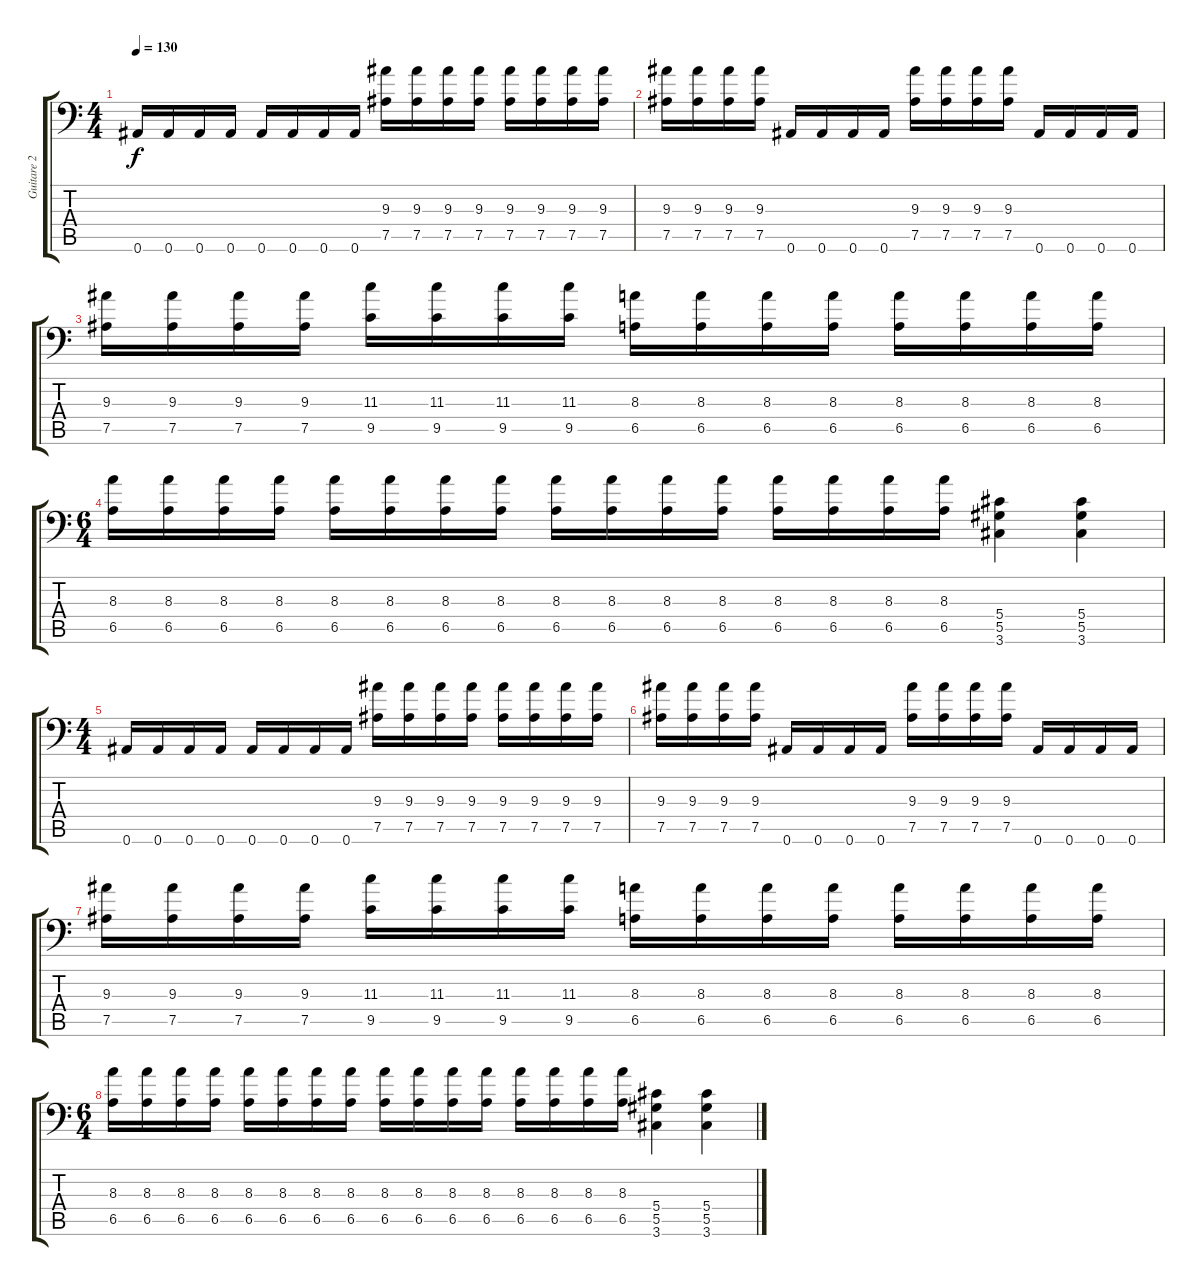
\track ("Guitare 2" "Guitare 2") {instrument distortionguitar}
\staff {score tabs}
\tuning (Bb3 F3 Db3 Ab2 Eb2 Bb1) {hide}
\ts (4 4)
\tempo 130
\clef f4
\ks c
0.6.16{dy f} 0.6.16 0.6.16 0.6.16 0.6.16 0.6.16 0.6.16 0.6.16 (9.3 7.5).16 (9.3 7.5).16 (9.3 7.5).16 (9.3 7.5).16 (9.3 7.5).16 (9.3 7.5).16 (9.3 7.5).16 (9.3 7.5).16 |
(9.3 7.5).16 (9.3 7.5).16 (9.3 7.5).16 (9.3 7.5).16 0.6.16 0.6.16 0.6.16 0.6.16 (9.3 7.5).16 (9.3 7.5).16 (9.3 7.5).16 (9.3 7.5).16 0.6.16 0.6.16 0.6.16 0.6.16 |
(9.3 7.5).16 (9.3 7.5).16 (9.3 7.5).16 (9.3 7.5).16 (11.3 9.5).16 (11.3 9.5).16 (11.3 9.5).16 (11.3 9.5).16 (8.3 6.5).16 (8.3 6.5).16 (8.3 6.5).16 (8.3 6.5).16 (8.3 6.5).16 (8.3 6.5).16 (8.3 6.5).16 (8.3 6.5).16 |
\ts (6 4)
(8.3 6.5).16 (8.3 6.5).16 (8.3 6.5).16 (8.3 6.5).16 (8.3 6.5).16 (8.3 6.5).16 (8.3 6.5).16 (8.3 6.5).16 (8.3 6.5).16 (8.3 6.5).16 (8.3 6.5).16 (8.3 6.5).16 (8.3 6.5).16 (8.3 6.5).16 (8.3 6.5).16 (8.3 6.5).16 (5.4 5.5 3.6).4 (5.4 5.5 3.6).4 |
\ts (4 4)
0.6.16 0.6.16 0.6.16 0.6.16 0.6.16 0.6.16 0.6.16 0.6.16 (9.3 7.5).16 (9.3 7.5).16 (9.3 7.5).16 (9.3 7.5).16 (9.3 7.5).16 (9.3 7.5).16 (9.3 7.5).16 (9.3 7.5).16 |
(9.3 7.5).16 (9.3 7.5).16 (9.3 7.5).16 (9.3 7.5).16 0.6.16 0.6.16 0.6.16 0.6.16 (9.3 7.5).16 (9.3 7.5).16 (9.3 7.5).16 (9.3 7.5).16 0.6.16 0.6.16 0.6.16 0.6.16 |
(9.3 7.5).16 (9.3 7.5).16 (9.3 7.5).16 (9.3 7.5).16 (11.3 9.5).16 (11.3 9.5).16 (11.3 9.5).16 (11.3 9.5).16 (8.3 6.5).16 (8.3 6.5).16 (8.3 6.5).16 (8.3 6.5).16 (8.3 6.5).16 (8.3 6.5).16 (8.3 6.5).16 (8.3 6.5).16 |
\ts (6 4)
(8.3 6.5).16 (8.3 6.5).16 (8.3 6.5).16 (8.3 6.5).16 (8.3 6.5).16 (8.3 6.5).16 (8.3 6.5).16 (8.3 6.5).16 (8.3 6.5).16 (8.3 6.5).16 (8.3 6.5).16 (8.3 6.5).16 (8.3 6.5).16 (8.3 6.5).16 (8.3 6.5).16 (8.3 6.5).16 (5.4 5.5 3.6).4 (5.4 5.5 3.6).4
